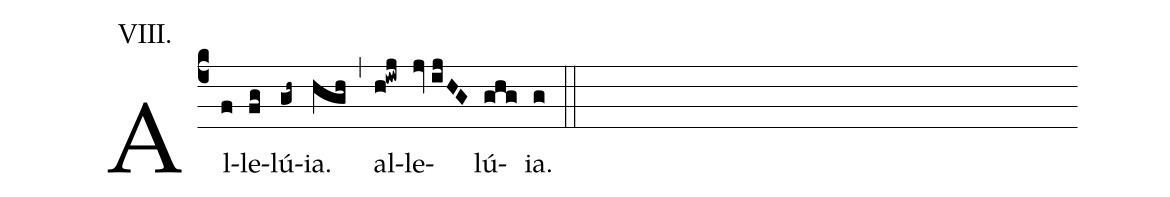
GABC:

mode:VIII.;
%%
(c4) Al(f)le(fg)lú(gh~)ia.(hgh) (,) al(h!iwj)le(jv//ijHG)lú(ghg)ia.(g) (::)
